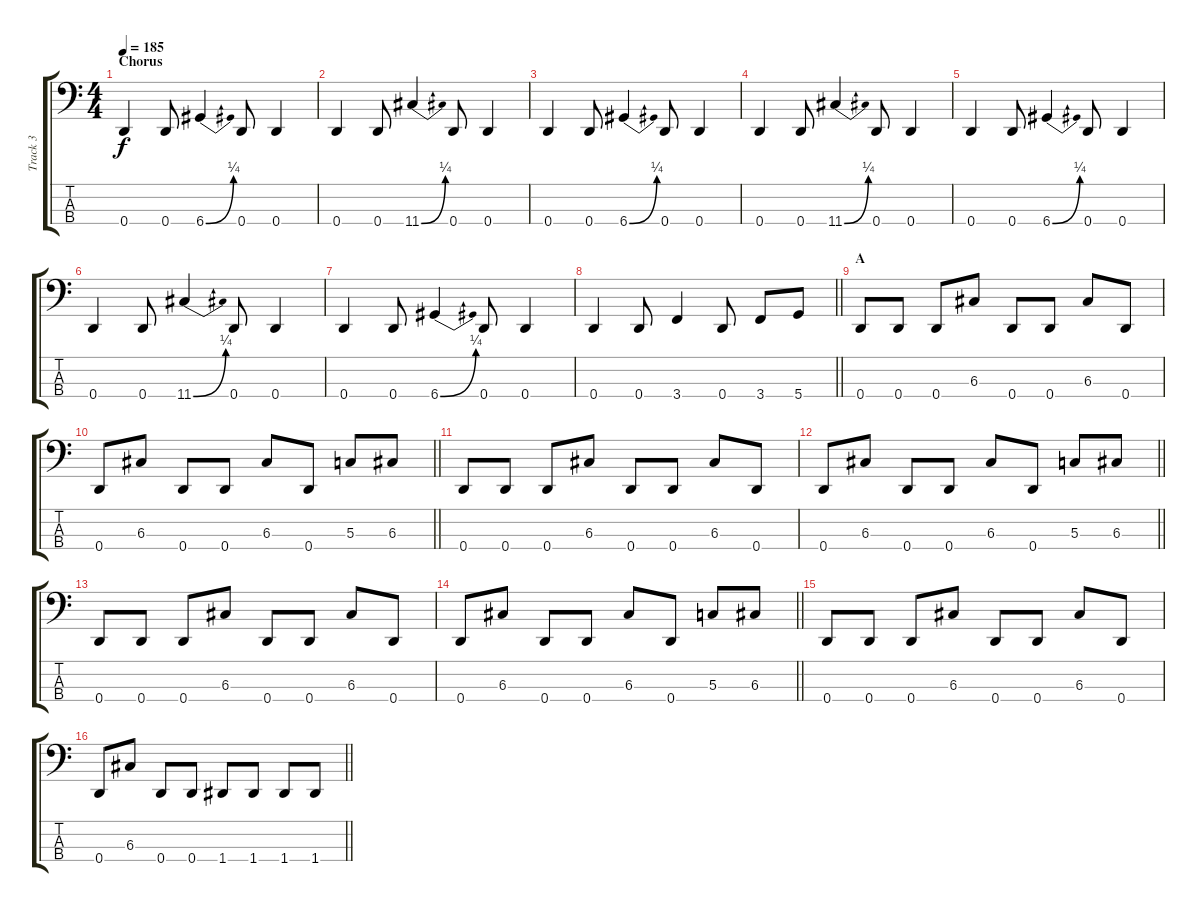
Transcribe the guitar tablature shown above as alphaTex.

\track ("Track 3" "Track 3") {instrument electricbasspick}
\staff {score tabs}
\tuning (F2 C2 G1 D1) {hide}
\ts (4 4)
\section ("" "Chorus")
\tempo 185
\clef f4
\ks c
0.4.4{dy f} 0.4.8 6.4{be (bend 0 0 60 1)}.4 0.4.8 0.4.4 |
0.4.4 0.4.8 11.4{be (bend 0 0 60 1)}.4 0.4.8 0.4.4 |
0.4.4 0.4.8 6.4{be (bend 0 0 60 1)}.4 0.4.8 0.4.4 |
0.4.4 0.4.8 11.4{be (bend 0 0 60 1)}.4 0.4.8 0.4.4 |
0.4.4 0.4.8 6.4{be (bend 0 0 60 1)}.4 0.4.8 0.4.4 |
0.4.4 0.4.8 11.4{be (bend 0 0 60 1)}.4 0.4.8 0.4.4 |
0.4.4 0.4.8 6.4{be (bend 0 0 60 1)}.4 0.4.8 0.4.4 |
\barLineRight lightlight
0.4.4 0.4.8 3.4.4 0.4.8 3.4.8 5.4.8 |
\section ("" "A")
0.4.8 0.4.8 0.4.8 6.3.8 0.4.8 0.4.8 6.3.8 0.4.8 |
\barLineRight lightlight
0.4.8 6.3.8 0.4.8 0.4.8 6.3.8 0.4.8 5.3.8 6.3.8 |
0.4.8 0.4.8 0.4.8 6.3.8 0.4.8 0.4.8 6.3.8 0.4.8 |
\barLineRight lightlight
0.4.8 6.3.8 0.4.8 0.4.8 6.3.8 0.4.8 5.3.8 6.3.8 |
0.4.8 0.4.8 0.4.8 6.3.8 0.4.8 0.4.8 6.3.8 0.4.8 |
\barLineRight lightlight
0.4.8 6.3.8 0.4.8 0.4.8 6.3.8 0.4.8 5.3.8 6.3.8 |
0.4.8 0.4.8 0.4.8 6.3.8 0.4.8 0.4.8 6.3.8 0.4.8 |
\barLineRight lightlight
0.4.8 6.3.8 0.4.8 0.4.8 1.4.8 1.4.8 1.4.8 1.4.8
